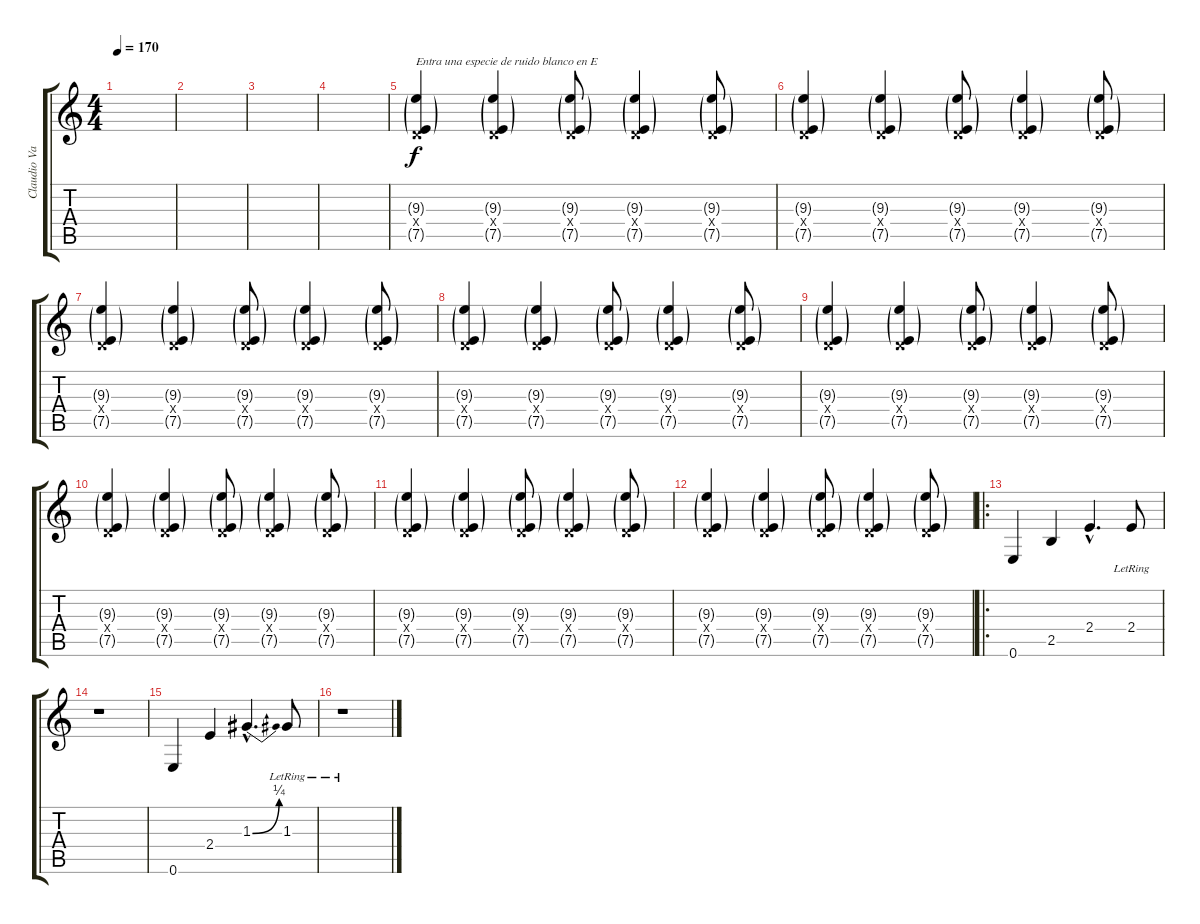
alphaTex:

\track ("Claudio Valenzuela (distorción)" "Claudio Va") {instrument distortionguitar}
\staff {score tabs}
\tuning (E4 B3 G3 D3 A2 E2) {hide}
\ts (4 4)
\tempo 170
\clef g2
\ks c
|
|
|
|
(9.3{g} 0.4{x} 7.5{g}).4{txt "Entra una especie de ruido blanco en E" volume 16 instrument electricguitarmuted} (9.3{g} 0.4{x} 7.5{g}).4 (9.3{g} 0.4{x} 7.5{g}).8 (9.3{g} 0.4{x} 7.5{g}).4 (9.3{g} 0.4{x} 7.5{g}).8 |
(9.3{g} 0.4{x} 7.5{g}).4 (9.3{g} 0.4{x} 7.5{g}).4 (9.3{g} 0.4{x} 7.5{g}).8 (9.3{g} 0.4{x} 7.5{g}).4 (9.3{g} 0.4{x} 7.5{g}).8 |
(9.3{g} 0.4{x} 7.5{g}).4 (9.3{g} 0.4{x} 7.5{g}).4 (9.3{g} 0.4{x} 7.5{g}).8 (9.3{g} 0.4{x} 7.5{g}).4 (9.3{g} 0.4{x} 7.5{g}).8 |
(9.3{g} 0.4{x} 7.5{g}).4 (9.3{g} 0.4{x} 7.5{g}).4 (9.3{g} 0.4{x} 7.5{g}).8 (9.3{g} 0.4{x} 7.5{g}).4 (9.3{g} 0.4{x} 7.5{g}).8 |
(9.3{g} 0.4{x} 7.5{g}).4 (9.3{g} 0.4{x} 7.5{g}).4 (9.3{g} 0.4{x} 7.5{g}).8 (9.3{g} 0.4{x} 7.5{g}).4 (9.3{g} 0.4{x} 7.5{g}).8 |
(9.3{g} 0.4{x} 7.5{g}).4 (9.3{g} 0.4{x} 7.5{g}).4 (9.3{g} 0.4{x} 7.5{g}).8 (9.3{g} 0.4{x} 7.5{g}).4 (9.3{g} 0.4{x} 7.5{g}).8 |
(9.3{g} 0.4{x} 7.5{g}).4 (9.3{g} 0.4{x} 7.5{g}).4 (9.3{g} 0.4{x} 7.5{g}).8 (9.3{g} 0.4{x} 7.5{g}).4 (9.3{g} 0.4{x} 7.5{g}).8 |
(9.3{g} 0.4{x} 7.5{g}).4 (9.3{g} 0.4{x} 7.5{g}).4 (9.3{g} 0.4{x} 7.5{g}).8 (9.3{g} 0.4{x} 7.5{g}).4 (9.3{g} 0.4{x} 7.5{g}).8 |
\ro
0.6.4{dy f instrument electricguitarjazz} 2.5.4 2.4{hac}.4{d} 2.4{lr}.8 |
r.1 |
0.6.4 2.4.4 1.3{be (bend 0 0 60 1) hac}.4{d} 1.3{lr}.8 |
r.1
